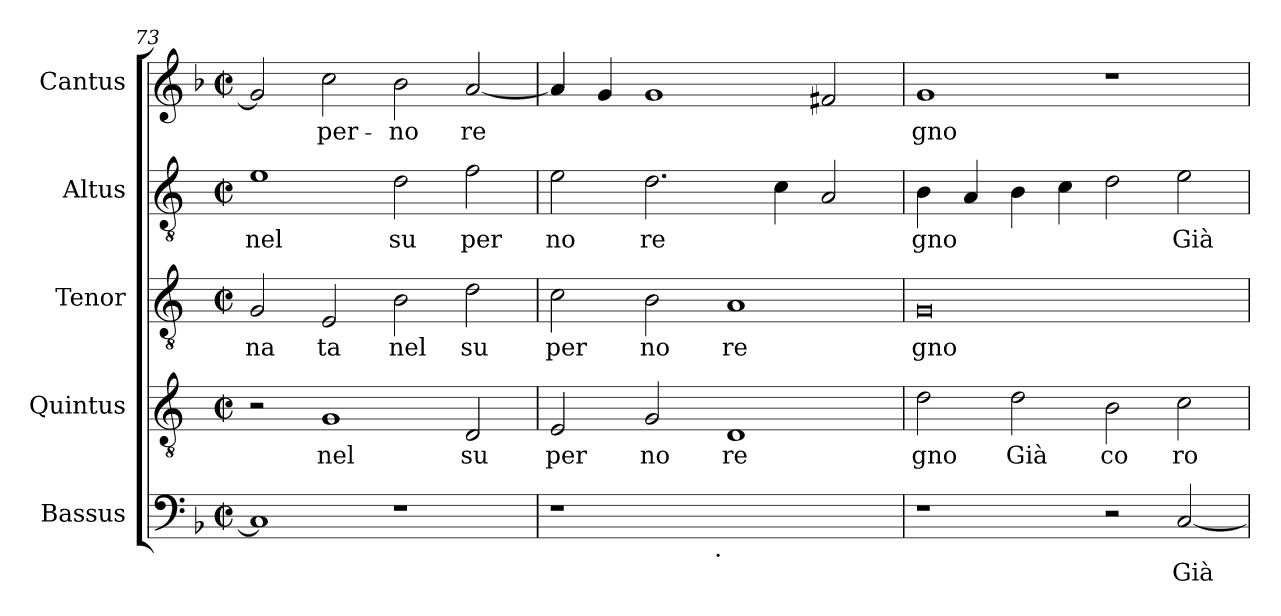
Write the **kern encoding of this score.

**kern	**text	**kern	**text	**kern	**text	**kern	**text	**kern	**text
*part5	*part5	*part4	*part4	*part3	*part3	*part2	*part2	*part1	*part1
*staff5	*staff5	*staff4	*staff4	*staff3	*staff3	*staff2	*staff2	*staff1	*staff1
*I"Bassus	*	*I"Quintus	*	*I"Tenor	*	*I"Altus	*	*I"Cantus	*
*clefF4	*	*clefGv2	*	*clefGv2	*	*clefGv2	*	*clefG2	*
*k[b-]	*	*k[]	*	*k[]	*	*k[]	*	*k[b-]	*
*F:	*	*C:	*	*C:	*	*C:	*	*F:	*
*M2/2	*	*M2/2	*	*M2/2	*	*M2/2	*	*M2/2	*
*met(c|)	*	*met(c|)	*	*met(c|)	*	*met(c|)	*	*met(c|)	*
=73	=73	=73	=73	=73	=73	=73	=73	=73	=73
!	!LO:LY:b:cj	!	!	!	!LO:LY:b:cj	!	!LO:LY:b:cj	!	!LO:LY:b:cj
1C]	.	2r	.	2G/	na	1e	nel	2g/]	--
!	!	!	!LO:LY:b:cj	!	!LO:LY:b:cj	!	!	!	!LO:LY:b:cj
.	.	1G	nel	2E/	ta	.	.	2cc\	-per-
!	!	!	!	!	!LO:LY:b:cj	!	!LO:LY:b:cj	!	!LO:LY:b:cj
1r	.	.	.	2B\	nel	2d\	su	2b-\	-no
!	!	!	!LO:LY:b:cj	!	!LO:LY:b:cj	!	!LO:LY:b:cj	!	!LO:LY:b:cj
.	.	2D/	su	2d\	su	2f\	per	[>2a/	re-
!!LO:PB:g=z
=74	=74	=74	=74	=74	=74	=74	=74	=74	=74
*k[]	*	*	*	*	*	*	*	*k[]	*
*C:	*	*	*	*	*	*	*	*C:	*
!	!	!	!LO:LY:b:cj	!	!LO:LY:b:cj	!	!LO:LY:b:cj	!	!LO:LY:b:cj
*^	*	*	*	*	*	*	*	*	*
1r	2ryy	.	2E/	per	2c\	per	2e\	no	4a/]	--
!	!	!	!	!	!	!	!	!	!	!LO:LY:b:cj
.	.	.	.	.	.	.	.	.	4g/	--
!	!	!	!	!LO:LY:b:cj	!	!LO:LY:b:cj	!	!LO:LY:b:cj	!	!LO:LY:b:cj
.	4...ryy	.	2G/	no	2B\	no	2.d\	re	1g	--
!	!LO:TX:b:t=.	!	!	!	!	!	!	!	!	!
.	1ryy	.	.	.	.	.	.	.	.	.
!	!	!	!	!LO:LY:b:cj	!	!LO:LY:b:cj	!	!	!	!
1ryy	.	.	1D	re	1A	re	.	.	.	.
!	!	!	!	!	!	!	!	!LO:LY:b:cj	!	!
.	.	.	.	.	.	.	4c\	.	.	.
!	!	!	!	!	!	!	!	!LO:LY:b:cj	!	!LO:LY:b:cj
.	.	.	.	.	.	.	2A/	.	2f#/	--
.	32ryy	.	.	.	.	.	.	.	.	.
=75	=75	=75	=75	=75	=75	=75	=75	=75	=75	=75
!	!	!	!	!LO:LY:b:cj	!	!LO:LY:b:cj	!	!LO:LY:b:cj	!	!LO:LY:b:cj
*v	*v	*	*	*	*	*	*	*	*	*
1r	.	2d\	gno	0G	gno	4B\	gno	1g	-gno
!	!	!	!	!	!	!	!LO:LY:b:cj	!	!
.	.	.	.	.	.	4A/	.	.	.
!	!	!	!LO:LY:b:cj	!	!	!	!LO:LY:b:cj	!	!
.	.	2d\	Già	.	.	4B\	.	.	.
!	!	!	!	!	!	!	!LO:LY:b:cj	!	!
.	.	.	.	.	.	4c\	.	.	.
!	!	!	!LO:LY:b:cj	!	!	!	!LO:LY:b:cj	!	!
2r	.	2B\	co	.	.	2d\	.	1r	.
!	!LO:LY:b:cj	!	!LO:LY:b:cj	!	!	!	!LO:LY:b:cj	!	!
[<2C/	Già	2c\	ro	.	.	2e\	Già	.	.
=	=	=	=	=	=	=	=	=	=
*-	*-	*-	*-	*-	*-	*-	*-	*-	*-
